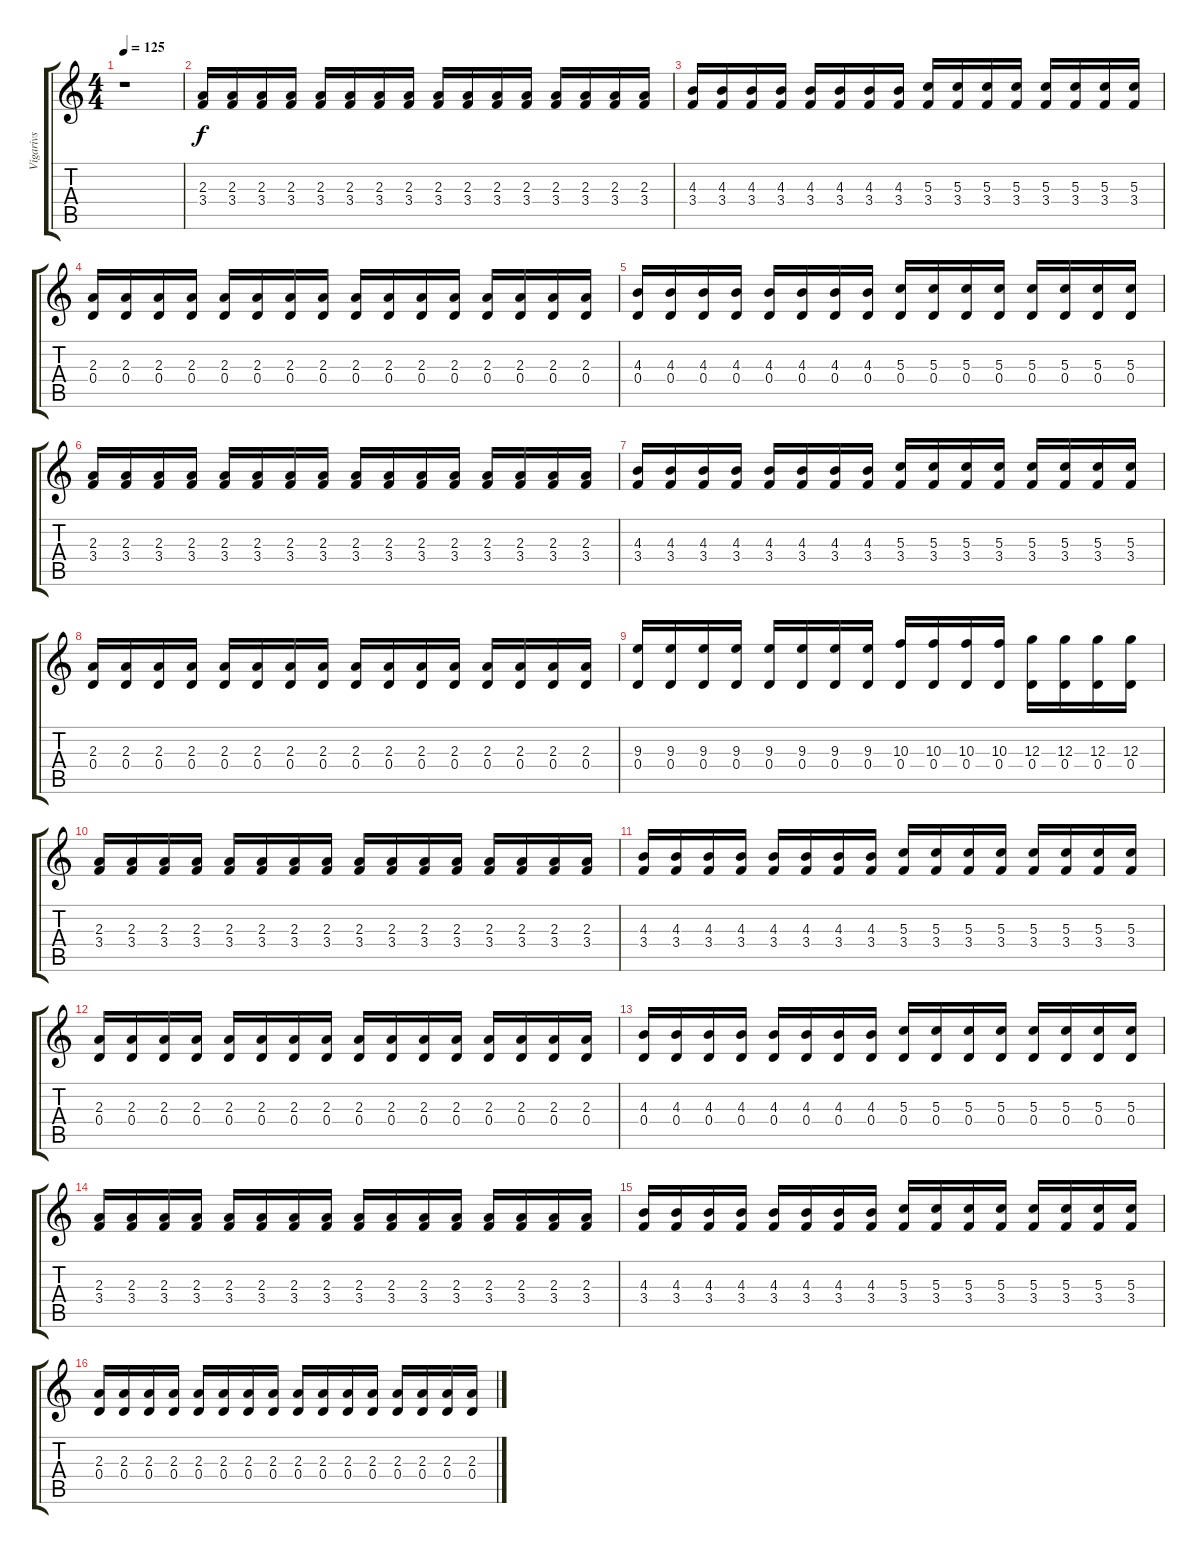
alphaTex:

\track ("Vigarivs" "Vigarivs") {instrument overdrivenguitar}
\staff {score tabs}
\tuning (E4 B3 G3 D3 A2 E2) {hide}
\ts (4 4)
\tempo 125
\clef g2
\ks c
r.1{dy f} |
(2.3 3.4).16 (2.3 3.4).16 (2.3 3.4).16 (2.3 3.4).16 (2.3 3.4).16 (2.3 3.4).16 (2.3 3.4).16 (2.3 3.4).16 (2.3 3.4).16 (2.3 3.4).16 (2.3 3.4).16 (2.3 3.4).16 (2.3 3.4).16 (2.3 3.4).16 (2.3 3.4).16 (2.3 3.4).16 |
(4.3 3.4).16 (4.3 3.4).16 (4.3 3.4).16 (4.3 3.4).16 (4.3 3.4).16 (4.3 3.4).16 (4.3 3.4).16 (4.3 3.4).16 (5.3 3.4).16 (5.3 3.4).16 (5.3 3.4).16 (5.3 3.4).16 (5.3 3.4).16 (5.3 3.4).16 (5.3 3.4).16 (5.3 3.4).16 |
(2.3 0.4).16 (2.3 0.4).16 (2.3 0.4).16 (2.3 0.4).16 (2.3 0.4).16 (2.3 0.4).16 (2.3 0.4).16 (2.3 0.4).16 (2.3 0.4).16 (2.3 0.4).16 (2.3 0.4).16 (2.3 0.4).16 (2.3 0.4).16 (2.3 0.4).16 (2.3 0.4).16 (2.3 0.4).16 |
(4.3 0.4).16 (4.3 0.4).16 (4.3 0.4).16 (4.3 0.4).16 (4.3 0.4).16 (4.3 0.4).16 (4.3 0.4).16 (4.3 0.4).16 (5.3 0.4).16 (5.3 0.4).16 (5.3 0.4).16 (5.3 0.4).16 (5.3 0.4).16 (5.3 0.4).16 (5.3 0.4).16 (5.3 0.4).16 |
(2.3 3.4).16 (2.3 3.4).16 (2.3 3.4).16 (2.3 3.4).16 (2.3 3.4).16 (2.3 3.4).16 (2.3 3.4).16 (2.3 3.4).16 (2.3 3.4).16 (2.3 3.4).16 (2.3 3.4).16 (2.3 3.4).16 (2.3 3.4).16 (2.3 3.4).16 (2.3 3.4).16 (2.3 3.4).16 |
(4.3 3.4).16 (4.3 3.4).16 (4.3 3.4).16 (4.3 3.4).16 (4.3 3.4).16 (4.3 3.4).16 (4.3 3.4).16 (4.3 3.4).16 (5.3 3.4).16 (5.3 3.4).16 (5.3 3.4).16 (5.3 3.4).16 (5.3 3.4).16 (5.3 3.4).16 (5.3 3.4).16 (5.3 3.4).16 |
(2.3 0.4).16 (2.3 0.4).16 (2.3 0.4).16 (2.3 0.4).16 (2.3 0.4).16 (2.3 0.4).16 (2.3 0.4).16 (2.3 0.4).16 (2.3 0.4).16 (2.3 0.4).16 (2.3 0.4).16 (2.3 0.4).16 (2.3 0.4).16 (2.3 0.4).16 (2.3 0.4).16 (2.3 0.4).16 |
(9.3 0.4).16 (9.3 0.4).16 (9.3 0.4).16 (9.3 0.4).16 (9.3 0.4).16 (9.3 0.4).16 (9.3 0.4).16 (9.3 0.4).16 (10.3 0.4).16 (10.3 0.4).16 (10.3 0.4).16 (10.3 0.4).16 (12.3 0.4).16 (12.3 0.4).16 (12.3 0.4).16 (12.3 0.4).16 |
(2.3 3.4).16 (2.3 3.4).16 (2.3 3.4).16 (2.3 3.4).16 (2.3 3.4).16 (2.3 3.4).16 (2.3 3.4).16 (2.3 3.4).16 (2.3 3.4).16 (2.3 3.4).16 (2.3 3.4).16 (2.3 3.4).16 (2.3 3.4).16 (2.3 3.4).16 (2.3 3.4).16 (2.3 3.4).16 |
(4.3 3.4).16 (4.3 3.4).16 (4.3 3.4).16 (4.3 3.4).16 (4.3 3.4).16 (4.3 3.4).16 (4.3 3.4).16 (4.3 3.4).16 (5.3 3.4).16 (5.3 3.4).16 (5.3 3.4).16 (5.3 3.4).16 (5.3 3.4).16 (5.3 3.4).16 (5.3 3.4).16 (5.3 3.4).16 |
(2.3 0.4).16 (2.3 0.4).16 (2.3 0.4).16 (2.3 0.4).16 (2.3 0.4).16 (2.3 0.4).16 (2.3 0.4).16 (2.3 0.4).16 (2.3 0.4).16 (2.3 0.4).16 (2.3 0.4).16 (2.3 0.4).16 (2.3 0.4).16 (2.3 0.4).16 (2.3 0.4).16 (2.3 0.4).16 |
(4.3 0.4).16 (4.3 0.4).16 (4.3 0.4).16 (4.3 0.4).16 (4.3 0.4).16 (4.3 0.4).16 (4.3 0.4).16 (4.3 0.4).16 (5.3 0.4).16 (5.3 0.4).16 (5.3 0.4).16 (5.3 0.4).16 (5.3 0.4).16 (5.3 0.4).16 (5.3 0.4).16 (5.3 0.4).16 |
(2.3 3.4).16 (2.3 3.4).16 (2.3 3.4).16 (2.3 3.4).16 (2.3 3.4).16 (2.3 3.4).16 (2.3 3.4).16 (2.3 3.4).16 (2.3 3.4).16 (2.3 3.4).16 (2.3 3.4).16 (2.3 3.4).16 (2.3 3.4).16 (2.3 3.4).16 (2.3 3.4).16 (2.3 3.4).16 |
(4.3 3.4).16 (4.3 3.4).16 (4.3 3.4).16 (4.3 3.4).16 (4.3 3.4).16 (4.3 3.4).16 (4.3 3.4).16 (4.3 3.4).16 (5.3 3.4).16 (5.3 3.4).16 (5.3 3.4).16 (5.3 3.4).16 (5.3 3.4).16 (5.3 3.4).16 (5.3 3.4).16 (5.3 3.4).16 |
(2.3 0.4).16 (2.3 0.4).16 (2.3 0.4).16 (2.3 0.4).16 (2.3 0.4).16 (2.3 0.4).16 (2.3 0.4).16 (2.3 0.4).16 (2.3 0.4).16 (2.3 0.4).16 (2.3 0.4).16 (2.3 0.4).16 (2.3 0.4).16 (2.3 0.4).16 (2.3 0.4).16 (2.3 0.4).16
